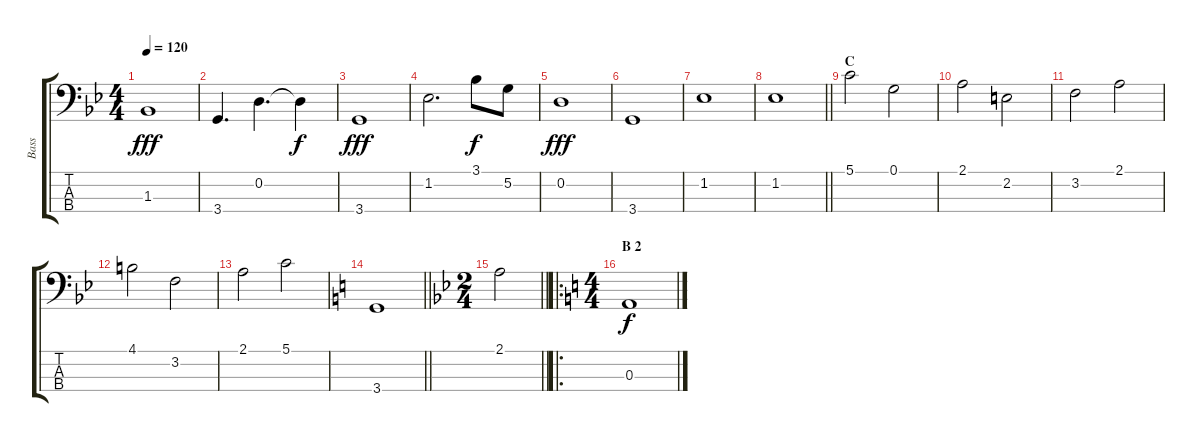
\track ("Bass" "Bass") {instrument electricbassfinger}
\staff {score tabs}
\tuning (G2 D2 A1 E1) {hide}
\ts (4 4)
\tempo 120
\clef f4
\ks gminor
1.3.1{dy fff} |
3.4.4{d} 0.2.4{d} 0.2{t}.4{dy f} |
3.4.1{dy fff} |
1.2.2{d} 3.1.8{dy f} 5.2.8 |
0.2.1{dy fff} |
3.4.1 |
1.2.1 |
\barLineRight lightlight
1.2.1 |
\section ("" "C")
5.1.2 0.1.2 |
2.1.2 2.2.2 |
3.2.2 2.1.2 |
4.1.2 3.2.2 |
2.1.2 5.1.2 |
\barLineRight lightlight
\ks aminor
3.4.1 |
\ts (2 4)
\barLineRight lightlight
\ks gminor
2.1.2 |
\ro
\ts (4 4)
\section ("" "B 2")
\ks c
0.3.1{dy f}
